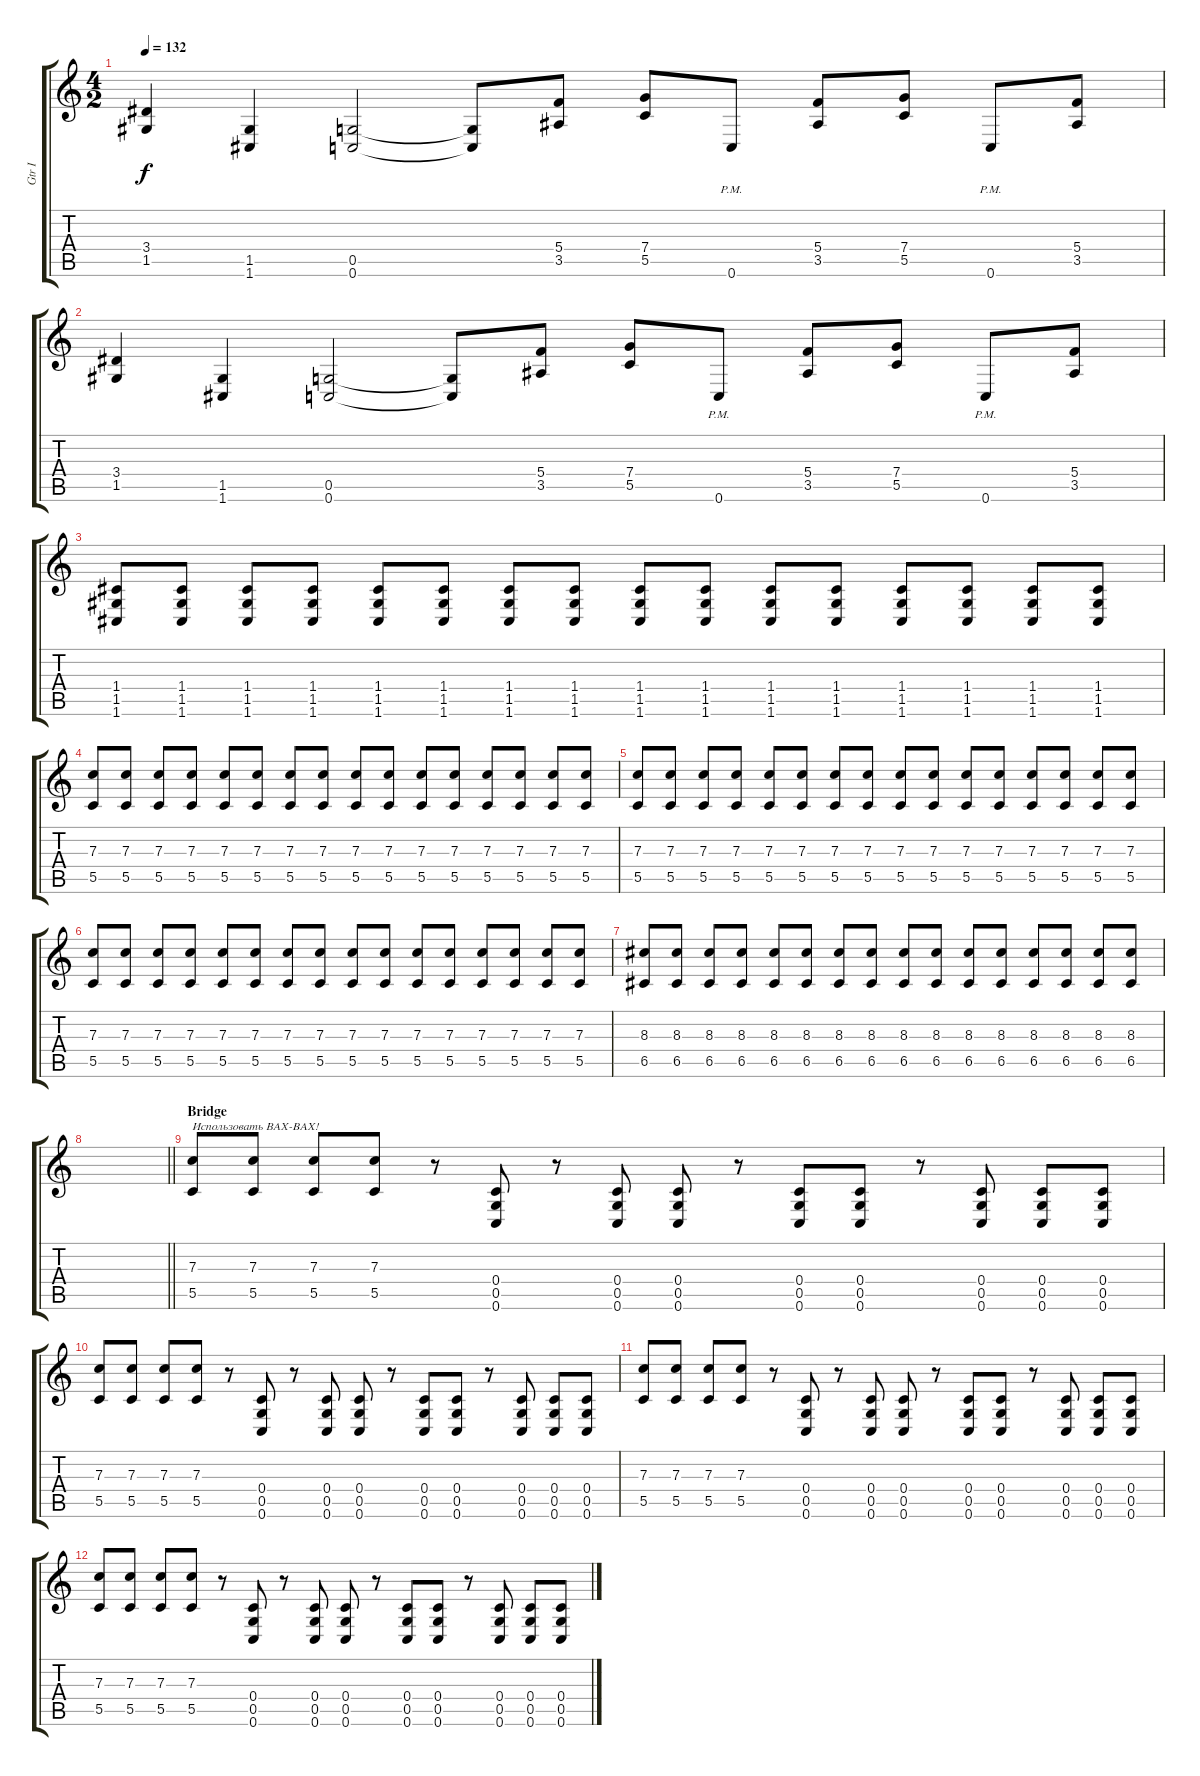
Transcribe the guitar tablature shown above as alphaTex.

\track ("Gtr I" "Gtr I") {instrument acousticguitarsteel}
\staff {score tabs}
\tuning (D4 A3 F3 C3 G2 C2) {hide}
\ts (4 2)
\tempo 132
\clef g2
\ks c
(3.4 1.5).4{dy f} (1.5 1.6).4 (0.5 0.6).2 (0.5{t} 0.6{t}).8 (5.4 3.5).8 (7.4 5.5).8 0.6{pm}.8 (5.4 3.5).8 (7.4 5.5).8 0.6{pm}.8 (5.4 3.5).8 |
(3.4 1.5).4 (1.5 1.6).4 (0.5 0.6).2 (0.5{t} 0.6{t}).8 (5.4 3.5).8 (7.4 5.5).8 0.6{pm}.8 (5.4 3.5).8 (7.4 5.5).8 0.6{pm}.8 (5.4 3.5).8 |
(1.4 1.5 1.6).8 (1.4 1.5 1.6).8 (1.4 1.5 1.6).8 (1.4 1.5 1.6).8 (1.4 1.5 1.6).8 (1.4 1.5 1.6).8 (1.4 1.5 1.6).8 (1.4 1.5 1.6).8 (1.4 1.5 1.6).8 (1.4 1.5 1.6).8 (1.4 1.5 1.6).8 (1.4 1.5 1.6).8 (1.4 1.5 1.6).8 (1.4 1.5 1.6).8 (1.4 1.5 1.6).8 (1.4 1.5 1.6).8 |
(7.3 5.5).8 (7.3 5.5).8 (7.3 5.5).8 (7.3 5.5).8 (7.3 5.5).8 (7.3 5.5).8 (7.3 5.5).8 (7.3 5.5).8 (7.3 5.5).8 (7.3 5.5).8 (7.3 5.5).8 (7.3 5.5).8 (7.3 5.5).8 (7.3 5.5).8 (7.3 5.5).8 (7.3 5.5).8 |
(7.3 5.5).8 (7.3 5.5).8 (7.3 5.5).8 (7.3 5.5).8 (7.3 5.5).8 (7.3 5.5).8 (7.3 5.5).8 (7.3 5.5).8 (7.3 5.5).8 (7.3 5.5).8 (7.3 5.5).8 (7.3 5.5).8 (7.3 5.5).8 (7.3 5.5).8 (7.3 5.5).8 (7.3 5.5).8 |
(7.3 5.5).8 (7.3 5.5).8 (7.3 5.5).8 (7.3 5.5).8 (7.3 5.5).8 (7.3 5.5).8 (7.3 5.5).8 (7.3 5.5).8 (7.3 5.5).8 (7.3 5.5).8 (7.3 5.5).8 (7.3 5.5).8 (7.3 5.5).8 (7.3 5.5).8 (7.3 5.5).8 (7.3 5.5).8 |
(8.3 6.5).8 (8.3 6.5).8 (8.3 6.5).8 (8.3 6.5).8 (8.3 6.5).8 (8.3 6.5).8 (8.3 6.5).8 (8.3 6.5).8 (8.3 6.5).8 (8.3 6.5).8 (8.3 6.5).8 (8.3 6.5).8 (8.3 6.5).8 (8.3 6.5).8 (8.3 6.5).8 (8.3 6.5).8 |
\barLineRight lightlight
|
\section ("" "Bridge")
(7.3 5.5).8{txt "Использовать ВАХ-ВАХ!"} (7.3 5.5).8 (7.3 5.5).8 (7.3 5.5).8 r.8 (0.4 0.5 0.6).8 r.8 (0.4 0.5 0.6).8 (0.4 0.5 0.6).8 r.8 (0.4 0.5 0.6).8 (0.4 0.5 0.6).8 r.8 (0.4 0.5 0.6).8 (0.4 0.5 0.6).8 (0.4 0.5 0.6).8 |
(7.3 5.5).8 (7.3 5.5).8 (7.3 5.5).8 (7.3 5.5).8 r.8 (0.4 0.5 0.6).8 r.8 (0.4 0.5 0.6).8 (0.4 0.5 0.6).8 r.8 (0.4 0.5 0.6).8 (0.4 0.5 0.6).8 r.8 (0.4 0.5 0.6).8 (0.4 0.5 0.6).8 (0.4 0.5 0.6).8 |
(7.3 5.5).8 (7.3 5.5).8 (7.3 5.5).8 (7.3 5.5).8 r.8 (0.4 0.5 0.6).8 r.8 (0.4 0.5 0.6).8 (0.4 0.5 0.6).8 r.8 (0.4 0.5 0.6).8 (0.4 0.5 0.6).8 r.8 (0.4 0.5 0.6).8 (0.4 0.5 0.6).8 (0.4 0.5 0.6).8 |
(7.3 5.5).8 (7.3 5.5).8 (7.3 5.5).8 (7.3 5.5).8 r.8 (0.4 0.5 0.6).8 r.8 (0.4 0.5 0.6).8 (0.4 0.5 0.6).8 r.8 (0.4 0.5 0.6).8 (0.4 0.5 0.6).8 r.8 (0.4 0.5 0.6).8 (0.4 0.5 0.6).8 (0.4 0.5 0.6).8
